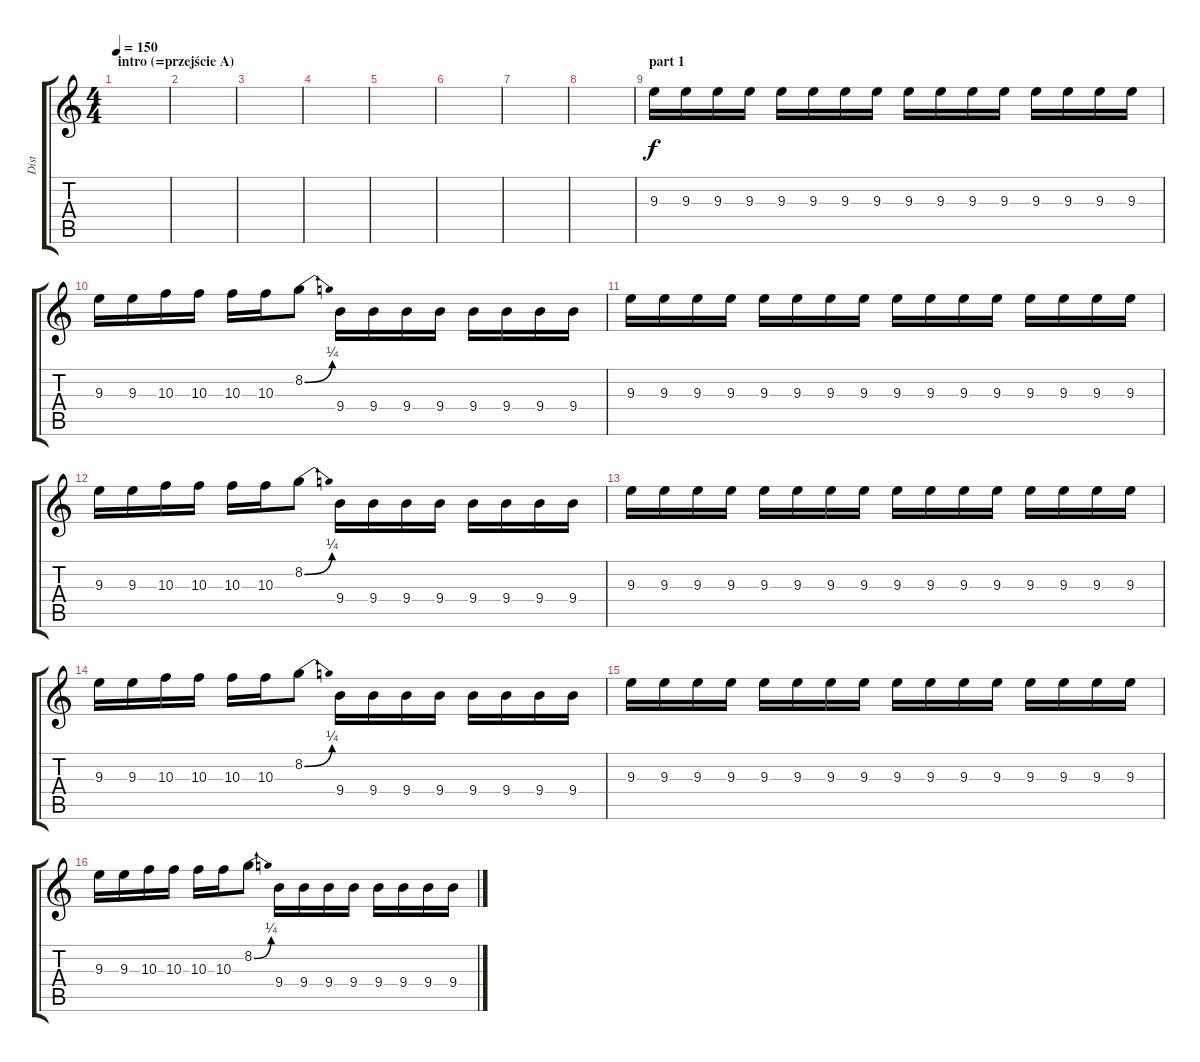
\track ("Dist" "Dist") {instrument distortionguitar}
\staff {score tabs}
\tuning (E4 B3 G3 D3 A2 E2) {hide}
\ts (4 4)
\section ("" "intro (=przejście A)")
\tempo 150
\clef g2
\ks c
|
|
|
|
|
|
|
|
\section ("" "part 1")
9.3.16 9.3.16 9.3.16 9.3.16 9.3.16 9.3.16 9.3.16 9.3.16 9.3.16 9.3.16 9.3.16 9.3.16 9.3.16 9.3.16 9.3.16 9.3.16 |
9.3.16 9.3.16 10.3.16 10.3.16 10.3.16 10.3.16 8.2{be (bend 0 0 60 1)}.8 9.4.16 9.4.16 9.4.16 9.4.16 9.4.16 9.4.16 9.4.16 9.4.16 |
9.3.16 9.3.16 9.3.16 9.3.16 9.3.16 9.3.16 9.3.16 9.3.16 9.3.16 9.3.16 9.3.16 9.3.16 9.3.16 9.3.16 9.3.16 9.3.16 |
9.3.16 9.3.16 10.3.16 10.3.16 10.3.16 10.3.16 8.2{be (bend 0 0 60 1)}.8 9.4.16 9.4.16 9.4.16 9.4.16 9.4.16 9.4.16 9.4.16 9.4.16 |
9.3.16 9.3.16 9.3.16 9.3.16 9.3.16 9.3.16 9.3.16 9.3.16 9.3.16 9.3.16 9.3.16 9.3.16 9.3.16 9.3.16 9.3.16 9.3.16 |
9.3.16 9.3.16 10.3.16 10.3.16 10.3.16 10.3.16 8.2{be (bend 0 0 60 1)}.8 9.4.16 9.4.16 9.4.16 9.4.16 9.4.16 9.4.16 9.4.16 9.4.16 |
9.3.16 9.3.16 9.3.16 9.3.16 9.3.16 9.3.16 9.3.16 9.3.16 9.3.16 9.3.16 9.3.16 9.3.16 9.3.16 9.3.16 9.3.16 9.3.16 |
9.3.16 9.3.16 10.3.16 10.3.16 10.3.16 10.3.16 8.2{be (bend 0 0 60 1)}.8 9.4.16 9.4.16 9.4.16 9.4.16 9.4.16 9.4.16 9.4.16 9.4.16
